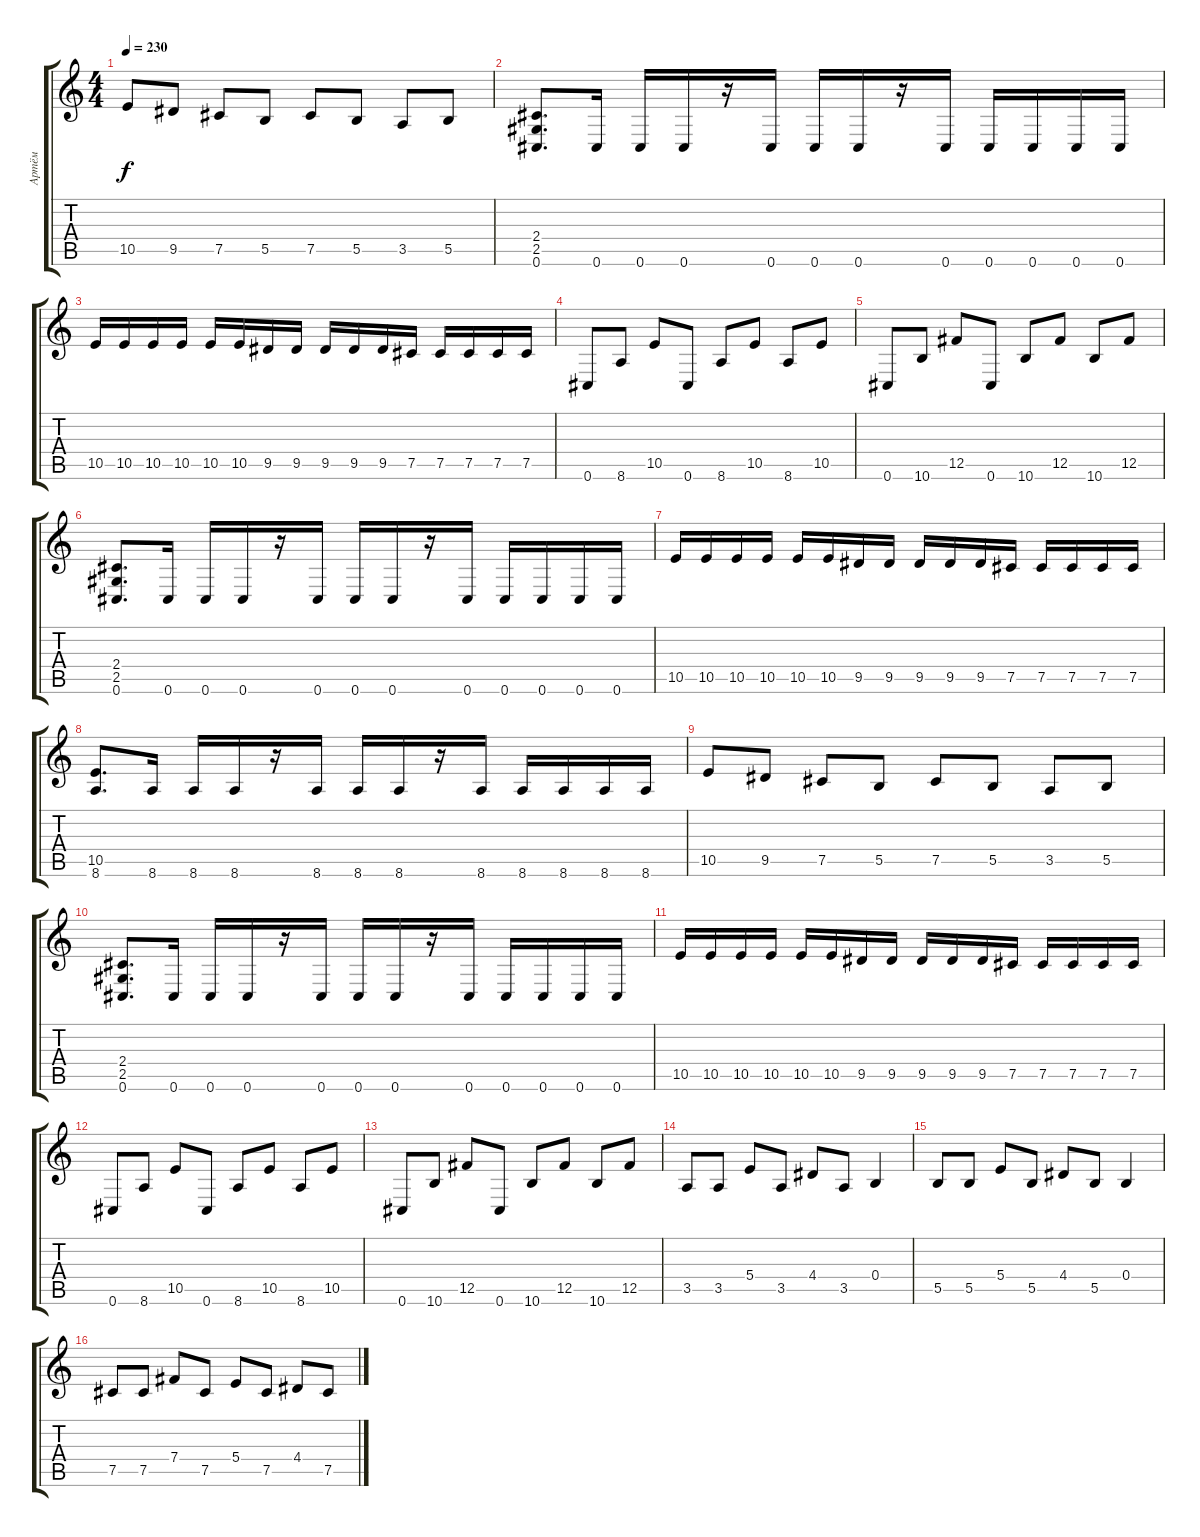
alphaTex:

\track ("Артём" "Артём") {instrument distortionguitar}
\staff {score tabs}
\tuning (Db4 Ab3 E3 B2 Gb2 Db2) {hide}
\ts (4 4)
\tempo 230
\clef g2
\ks c
10.5.8{dy f} 9.5.8 7.5.8 5.5.8 7.5.8 5.5.8 3.5.8 5.5.8 |
(2.4 2.5 0.6).8{d} 0.6.16 0.6.16 0.6.16 r.16 0.6.16 0.6.16 0.6.16 r.16 0.6.16 0.6.16 0.6.16 0.6.16 0.6.16 |
10.5.16 10.5.16 10.5.16 10.5.16 10.5.16 10.5.16 9.5.16 9.5.16 9.5.16 9.5.16 9.5.16 7.5.16 7.5.16 7.5.16 7.5.16 7.5.16 |
0.6.8 8.6.8 10.5.8 0.6.8 8.6.8 10.5.8 8.6.8 10.5.8 |
0.6.8 10.6.8 12.5.8 0.6.8 10.6.8 12.5.8 10.6.8 12.5.8 |
(2.4 2.5 0.6).8{d} 0.6.16 0.6.16 0.6.16 r.16 0.6.16 0.6.16 0.6.16 r.16 0.6.16 0.6.16 0.6.16 0.6.16 0.6.16 |
10.5.16 10.5.16 10.5.16 10.5.16 10.5.16 10.5.16 9.5.16 9.5.16 9.5.16 9.5.16 9.5.16 7.5.16 7.5.16 7.5.16 7.5.16 7.5.16 |
(10.5 8.6).8{d} 8.6.16 8.6.16 8.6.16 r.16 8.6.16 8.6.16 8.6.16 r.16 8.6.16 8.6.16 8.6.16 8.6.16 8.6.16 |
10.5.8 9.5.8 7.5.8 5.5.8 7.5.8 5.5.8 3.5.8 5.5.8 |
(2.4 2.5 0.6).8{d} 0.6.16 0.6.16 0.6.16 r.16 0.6.16 0.6.16 0.6.16 r.16 0.6.16 0.6.16 0.6.16 0.6.16 0.6.16 |
10.5.16 10.5.16 10.5.16 10.5.16 10.5.16 10.5.16 9.5.16 9.5.16 9.5.16 9.5.16 9.5.16 7.5.16 7.5.16 7.5.16 7.5.16 7.5.16 |
0.6.8 8.6.8 10.5.8 0.6.8 8.6.8 10.5.8 8.6.8 10.5.8 |
0.6.8 10.6.8 12.5.8 0.6.8 10.6.8 12.5.8 10.6.8 12.5.8 |
3.5.8 3.5.8 5.4.8 3.5.8 4.4.8 3.5.8 0.4.4 |
5.5.8 5.5.8 5.4.8 5.5.8 4.4.8 5.5.8 0.4.4 |
7.5.8 7.5.8 7.4.8 7.5.8 5.4.8 7.5.8 4.4.8 7.5.8
